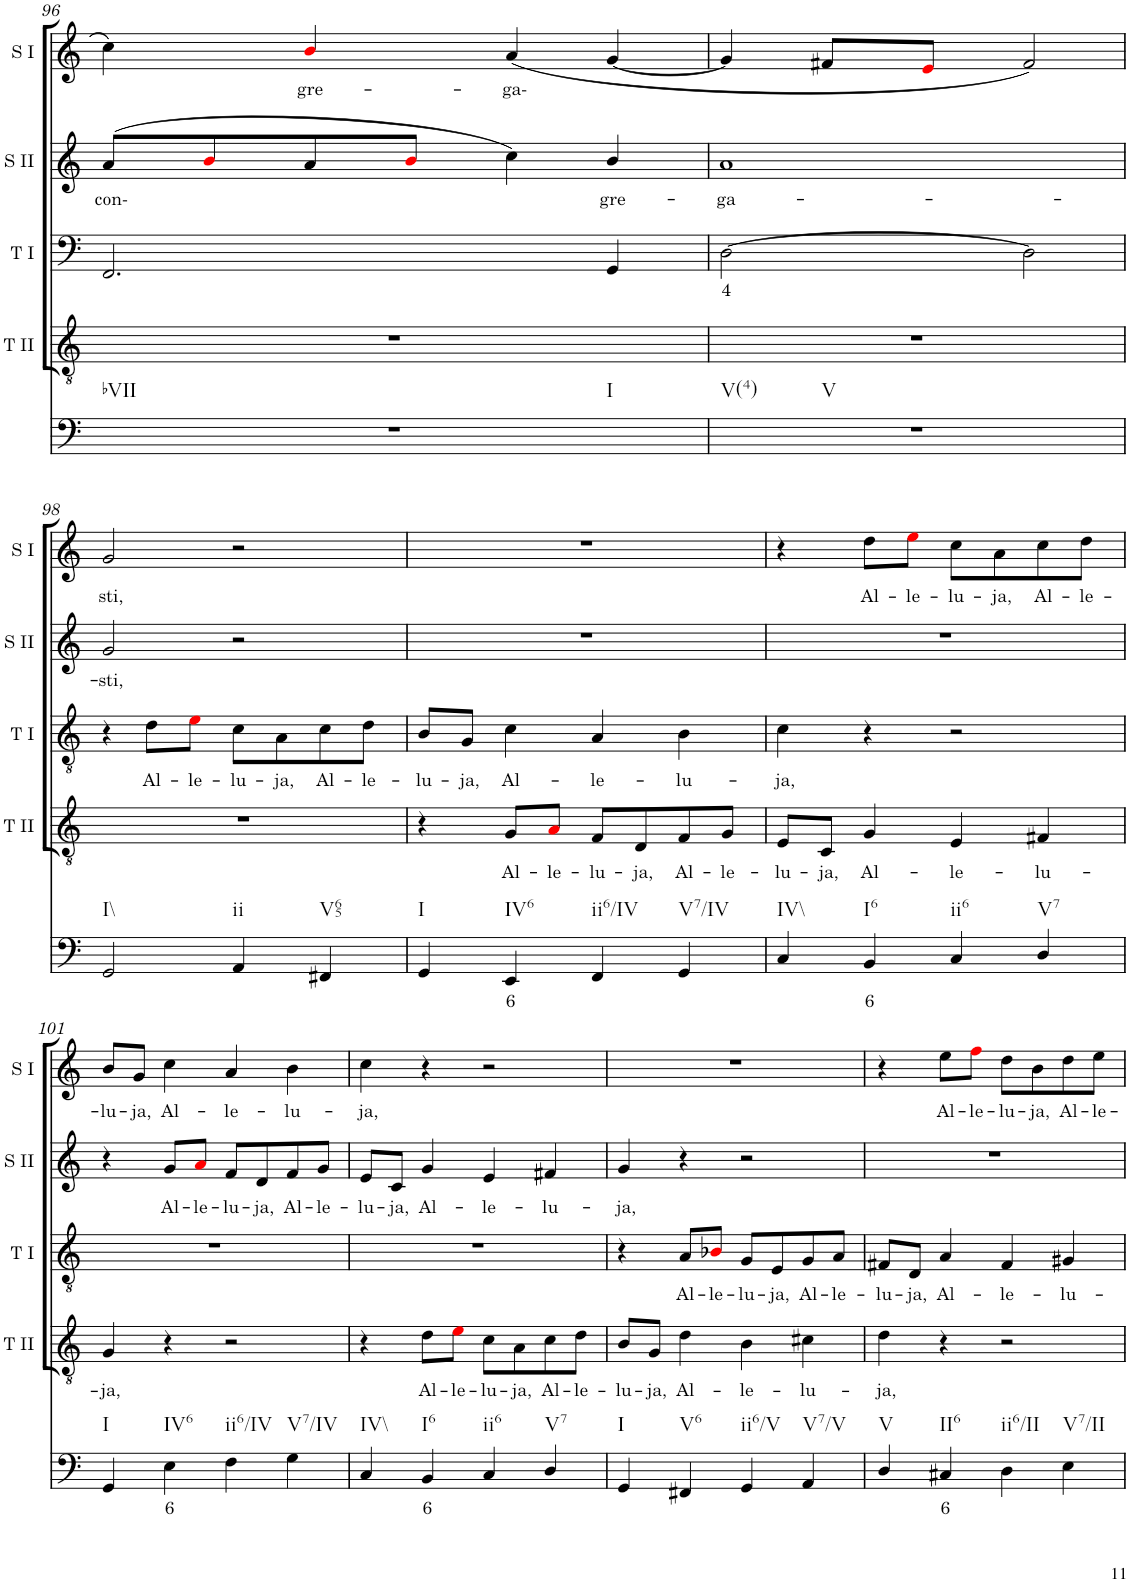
**kern	**text	**kern	**text	**kern	**text	**kern	**text	**kern	**text
*part5	*part5	*part4	*part4	*part3	*part3	*part2	*part2	*part1	*part1
*staff5	*staff5	*staff4	*staff4	*staff3	*staff3	*staff2	*staff2	*staff1	*staff1
*I"Continuo	*	*I"Tenor II	*	*I"Tenor I	*	*I"Soprano II	*	*I"Soprano I	*
*	*	*I'T II	*	*I'T I	*	*I'S II	*	*I'S I	*
!!LO:PB:g=z
*clefG2	*	*clefG2	*	*clefF4	*	*clefG2	*	*clefG2	*
*k[]	*	*k[]	*	*k[]	*	*k[]	*	*k[]	*
*	*	*	*	*M4/4	*	*M4/4	*	*M4/4	*
=96	=96	=96	=96	=96	=96	=96	=96	=96	=96
!LO:TX:b:t=bVII	!	!	!	!	!	!	!	!	!
!LO:TX:b:t=I	!	!	!	!	!	!	!	!	!
!	!	!	!	!	!	!	!LO:LY:b	!	!
1r	.	1r	.	2.FF/	.	(8a/L	con-	4cc\	.
.	.	.	.	.	.	8bi/	.	.	.
!	!	!	!	!	!	!	!	!	!LO:LY:b
.	.	.	.	.	.	8a/	.	4bi/	gre-
.	.	.	.	.	.	8bi/J	.	.	.
!	!	!	!	!	!	!	!	!	!LO:LY:b
.	.	.	.	.	.	4cc\)	.	(4a/	ga-
!	!	!	!	!	!	!	!LO:LY:b	!	!
.	.	.	.	4GG/	.	4b/	gre-	[4g/	.
=97	=97	=97	=97	=97	=97	=97	=97	=97	=97
!LO:TX:b:t=V(4)	!	!	!	!	!	!	!	!	!
!LO:TX:b:t=V	!	!	!	!	!	!	!	!	!
!	!	!	!	!	!LO:LY:b	!	!LO:LY:b	!	!
1r	.	1r	.	[2D\	4	1a	ga-	4g/]	.
.	.	.	.	.	.	.	.	8f#X/L	.
.	.	.	.	.	.	.	.	8ei/J	.
.	.	.	.	2D\]	.	.	.	2f#/)	.
!!LO:LB:g=z
=98	=98	=98	=98	=98	=98	=98	=98	=98	=98
!LO:TX:b:t=I\\	!	!	!	!	!	!	!	!	!
!	!	!	!	!	!	!	!LO:LY:b	!	!LO:LY:b
2GG/	.	1r	.	4r	.	2g/	sti,	2g/	sti,
!	!	!	!	!	!LO:LY:b	!	!	!	!
.	.	.	.	8d\L	Al-	.	.	.	.
!	!	!	!	!	!LO:LY:b	!	!	!	!
.	.	.	.	8ei\J	le-	.	.	.	.
!LO:TX:b:t=ii	!	!	!	!	!	!	!	!	!
!	!	!	!	!	!LO:LY:b	!	!	!	!
4AA/	.	.	.	8c\L	lu-	2r	.	2r	.
!	!	!	!	!	!LO:LY:b	!	!	!	!
.	.	.	.	8A\	ja,	.	.	.	.
!LO:TX:b:t=V65	!	!	!	!	!	!	!	!	!
!	!	!	!	!	!LO:LY:b	!	!	!	!
4FF#X/	.	.	.	8c\	Al-	.	.	.	.
!	!	!	!	!	!LO:LY:b	!	!	!	!
.	.	.	.	8d\J	le-	.	.	.	.
=99	=99	=99	=99	=99	=99	=99	=99	=99	=99
!LO:TX:b:t=I	!	!	!	!	!	!	!	!	!
!	!	!	!	!	!LO:LY:b	!	!	!	!
4GG/	.	4r	.	8B/L	lu-	1r	.	1r	.
!	!	!	!	!	!LO:LY:b	!	!	!	!
.	.	.	.	8G/J	ja,	.	.	.	.
!LO:TX:b:t=IV6	!	!	!	!	!	!	!	!	!
!	!LO:LY:b	!	!LO:LY:b	!	!LO:LY:b	!	!	!	!
4EE/	6	8G/L	Al-	4c\	Al-	.	.	.	.
!	!	!	!LO:LY:b	!	!	!	!	!	!
.	.	8Ai/J	le-	.	.	.	.	.	.
!LO:TX:b:t=ii6/IV	!	!	!	!	!	!	!	!	!
!	!	!	!LO:LY:b	!	!LO:LY:b	!	!	!	!
4FF/	.	8F/L	lu-	4A/	le-	.	.	.	.
!	!	!	!LO:LY:b	!	!	!	!	!	!
.	.	8D/	ja,	.	.	.	.	.	.
!LO:TX:b:t=V7/IV	!	!	!	!	!	!	!	!	!
!	!	!	!LO:LY:b	!	!LO:LY:b	!	!	!	!
4GG/	.	8F/	Al-	4B\	lu-	.	.	.	.
!	!	!	!LO:LY:b	!	!	!	!	!	!
.	.	8G/J	le-	.	.	.	.	.	.
=100	=100	=100	=100	=100	=100	=100	=100	=100	=100
!LO:TX:b:t=IV\\	!	!	!	!	!	!	!	!	!
!	!	!	!LO:LY:b	!	!LO:LY:b	!	!	!	!
4C/	.	8E/L	lu-	4c\	ja,	1r	.	4r	.
!	!	!	!LO:LY:b	!	!	!	!	!	!
.	.	8C/J	ja,	.	.	.	.	.	.
!LO:TX:b:t=I6	!	!	!	!	!	!	!	!	!
!	!LO:LY:b	!	!LO:LY:b	!	!	!	!	!	!LO:LY:b
4BB/	6	4G/	Al-	4r	.	.	.	8dd\L	Al-
!	!	!	!	!	!	!	!	!	!LO:LY:b
.	.	.	.	.	.	.	.	8eei\J	le-
!LO:TX:b:t=ii6	!	!	!	!	!	!	!	!	!
!	!	!	!LO:LY:b	!	!	!	!	!	!LO:LY:b
4C/	.	4E/	le-	2r	.	.	.	8cc\L	lu-
!	!	!	!	!	!	!	!	!	!LO:LY:b
.	.	.	.	.	.	.	.	8a\	ja,
!LO:TX:b:t=V7	!	!	!	!	!	!	!	!	!
!	!	!	!LO:LY:b	!	!	!	!	!	!LO:LY:b
4D/	.	4F#X/	lu-	.	.	.	.	8cc\	Al-
!	!	!	!	!	!	!	!	!	!LO:LY:b
.	.	.	.	.	.	.	.	8dd\J	le-
!!LO:LB:g=z
=101	=101	=101	=101	=101	=101	=101	=101	=101	=101
!LO:TX:b:t=I	!	!	!	!	!	!	!	!	!
!	!	!	!LO:LY:b	!	!	!	!	!	!LO:LY:b
4GG/	.	4G/	ja,	1r	.	4r	.	8b/L	lu-
!	!	!	!	!	!	!	!	!	!LO:LY:b
.	.	.	.	.	.	.	.	8g/J	ja,
!LO:TX:b:t=IV6	!	!	!	!	!	!	!	!	!
!	!LO:LY:b	!	!	!	!	!	!LO:LY:b	!	!LO:LY:b
4E\	6	4r	.	.	.	8g/L	Al-	4cc\	Al-
!	!	!	!	!	!	!	!LO:LY:b	!	!
.	.	.	.	.	.	8ai/J	le-	.	.
!LO:TX:b:t=ii6/IV	!	!	!	!	!	!	!	!	!
!	!	!	!	!	!	!	!LO:LY:b	!	!LO:LY:b
4F\	.	2r	.	.	.	8f/L	lu-	4a/	le-
!	!	!	!	!	!	!	!LO:LY:b	!	!
.	.	.	.	.	.	8d/	ja,	.	.
!LO:TX:b:t=V7/IV	!	!	!	!	!	!	!	!	!
!	!	!	!	!	!	!	!LO:LY:b	!	!LO:LY:b
4G\	.	.	.	.	.	8f/	Al-	4b\	lu-
!	!	!	!	!	!	!	!LO:LY:b	!	!
.	.	.	.	.	.	8g/J	le-	.	.
=102	=102	=102	=102	=102	=102	=102	=102	=102	=102
!LO:TX:b:t=IV\\	!	!	!	!	!	!	!	!	!
!	!	!	!	!	!	!	!LO:LY:b	!	!LO:LY:b
4C/	.	4r	.	1r	.	8e/L	lu-	4cc\	ja,
!	!	!	!	!	!	!	!LO:LY:b	!	!
.	.	.	.	.	.	8c/J	ja,	.	.
!LO:TX:b:t=I6	!	!	!	!	!	!	!	!	!
!	!LO:LY:b	!	!LO:LY:b	!	!	!	!LO:LY:b	!	!
4BB/	6	8d\L	Al-	.	.	4g/	Al-	4r	.
!	!	!	!LO:LY:b	!	!	!	!	!	!
.	.	8ei\J	le-	.	.	.	.	.	.
!LO:TX:b:t=ii6	!	!	!	!	!	!	!	!	!
!	!	!	!LO:LY:b	!	!	!	!LO:LY:b	!	!
4C/	.	8c\L	lu-	.	.	4e/	le-	2r	.
!	!	!	!LO:LY:b	!	!	!	!	!	!
.	.	8A\	ja,	.	.	.	.	.	.
!LO:TX:b:t=V7	!	!	!	!	!	!	!	!	!
!	!	!	!LO:LY:b	!	!	!	!LO:LY:b	!	!
4D/	.	8c\	Al-	.	.	4f#X/	lu-	.	.
!	!	!	!LO:LY:b	!	!	!	!	!	!
.	.	8d\J	le-	.	.	.	.	.	.
=103	=103	=103	=103	=103	=103	=103	=103	=103	=103
!LO:TX:b:t=I	!	!	!	!	!	!	!	!	!
!	!	!	!LO:LY:b	!	!	!	!LO:LY:b	!	!
4GG/	.	8B/L	lu-	4r	.	4g/	ja,	1r	.
!	!	!	!LO:LY:b	!	!	!	!	!	!
.	.	8G/J	ja,	.	.	.	.	.	.
!LO:TX:b:t=V6	!	!	!	!	!	!	!	!	!
!	!	!	!LO:LY:b	!	!LO:LY:b	!	!	!	!
4FF#X/	.	4d\	Al-	8A/L	Al-	4r	.	.	.
!	!	!	!	!	!LO:LY:b	!	!	!	!
.	.	.	.	8B-Xi/J	le-	.	.	.	.
!LO:TX:b:t=ii6/V	!	!	!	!	!	!	!	!	!
!	!	!	!LO:LY:b	!	!LO:LY:b	!	!	!	!
4GG/	.	4B\	le-	8G/L	lu-	2r	.	.	.
!	!	!	!	!	!LO:LY:b	!	!	!	!
.	.	.	.	8E/	ja,	.	.	.	.
!LO:TX:b:t=V7/V	!	!	!	!	!	!	!	!	!
!	!	!	!LO:LY:b	!	!LO:LY:b	!	!	!	!
4AA/	.	4c#X\	lu-	8G/	Al-	.	.	.	.
!	!	!	!	!	!LO:LY:b	!	!	!	!
.	.	.	.	8A/J	le-	.	.	.	.
=104	=104	=104	=104	=104	=104	=104	=104	=104	=104
!LO:TX:b:t=V	!	!	!	!	!	!	!	!	!
!	!	!	!LO:LY:b	!	!LO:LY:b	!	!	!	!
4D/	.	4d\	ja,	8F#X/L	lu-	1r	.	4r	.
!	!	!	!	!	!LO:LY:b	!	!	!	!
.	.	.	.	8D/J	ja,	.	.	.	.
!LO:TX:b:t=II6	!	!	!	!	!	!	!	!	!
!	!LO:LY:b	!	!	!	!LO:LY:b	!	!	!	!LO:LY:b
4C#X/	6	4r	.	4A/	Al-	.	.	8ee\L	Al-
!	!	!	!	!	!	!	!	!	!LO:LY:b
.	.	.	.	.	.	.	.	8ffi\J	le-
!LO:TX:b:t=ii6/II	!	!	!	!	!	!	!	!	!
!	!	!	!	!	!LO:LY:b	!	!	!	!LO:LY:b
4D\	.	2r	.	4F#/	le-	.	.	8dd\L	lu-
!	!	!	!	!	!	!	!	!	!LO:LY:b
.	.	.	.	.	.	.	.	8b\	ja,
!LO:TX:b:t=V7/II	!	!	!	!	!	!	!	!	!
!	!	!	!	!	!LO:LY:b	!	!	!	!LO:LY:b
4E\	.	.	.	4G#X/	lu-	.	.	8dd\	Al-
!	!	!	!	!	!	!	!	!	!LO:LY:b
.	.	.	.	.	.	.	.	8ee\J	le-
=	=	=	=	=	=	=	=	=	=
*-	*-	*-	*-	*-	*-	*-	*-	*-	*-
